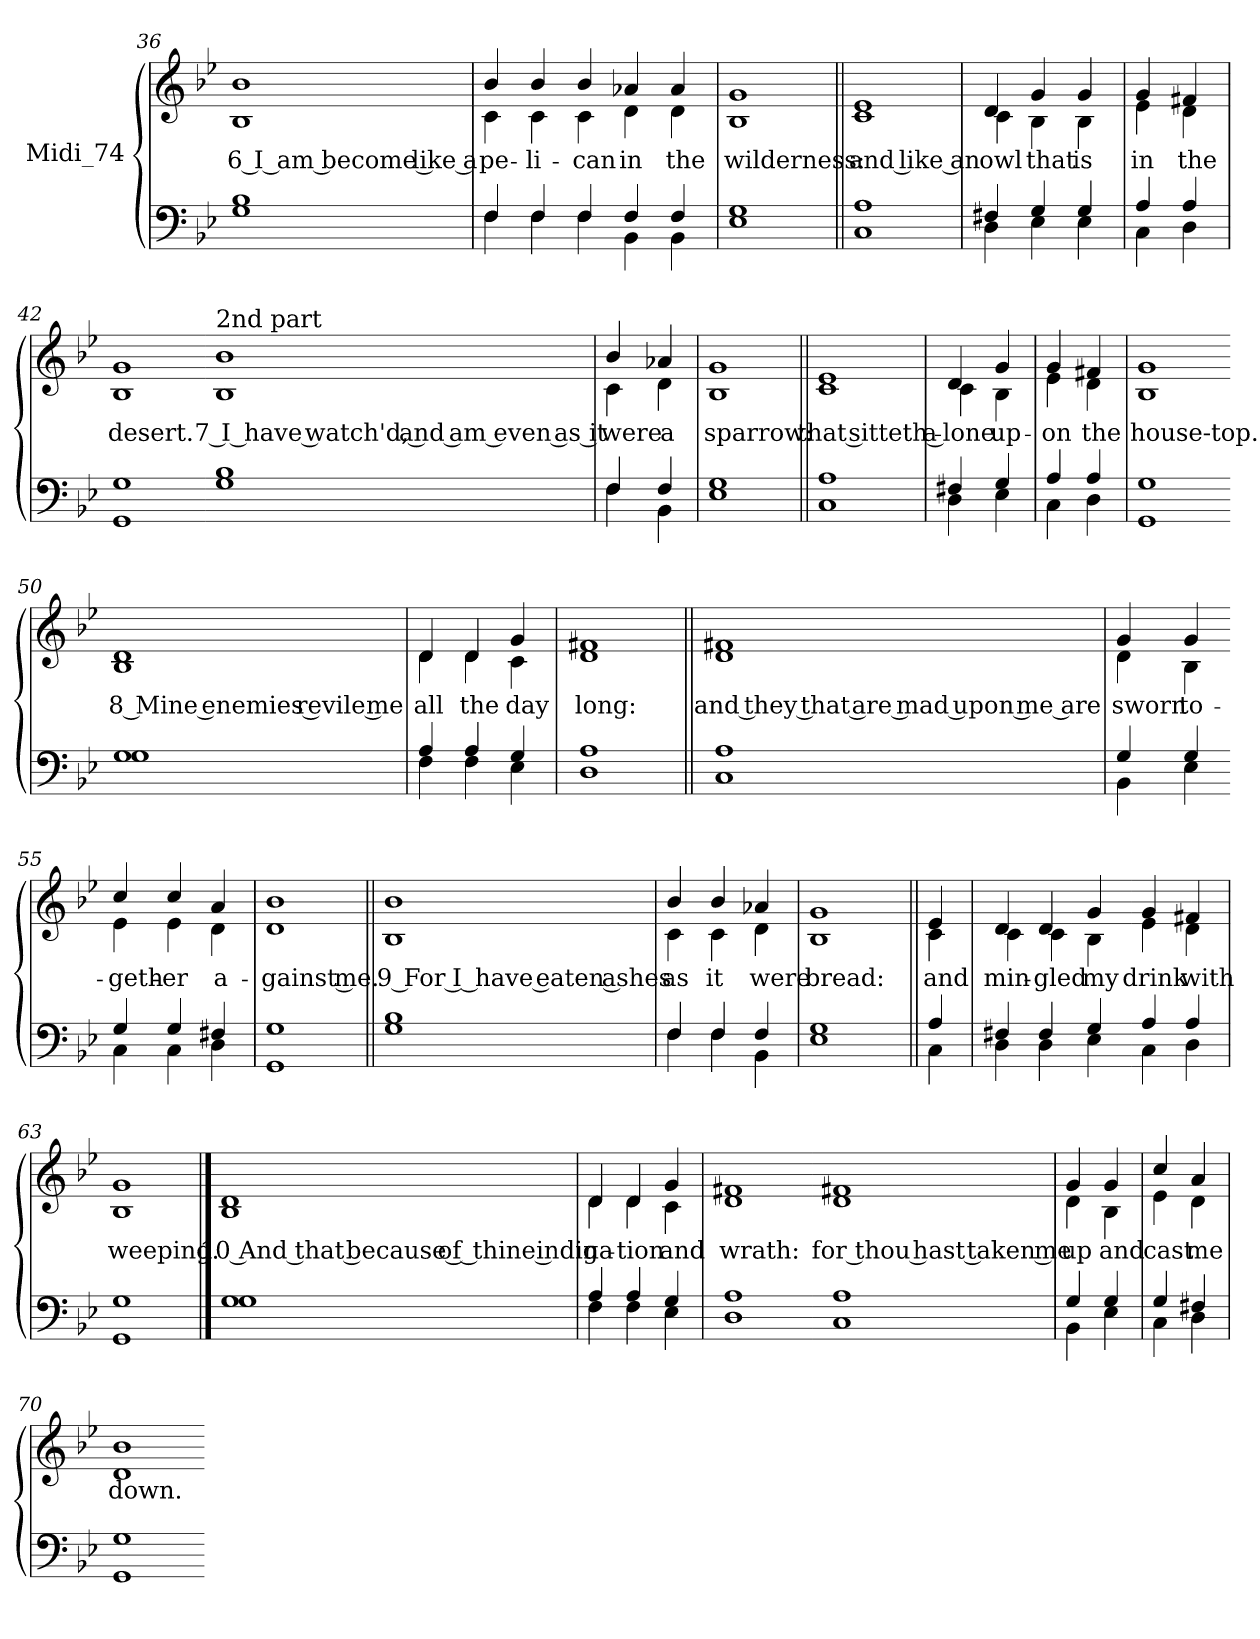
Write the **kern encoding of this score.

**kern	**kern	**text
*part2	*part1	*part1
*staff2	*staff1	*staff1
*I"Midi_74	*I"Midi_74	*
!!LO:LB:g=z
*clefF4	*clefG2	*
*k[b-e-]	*k[b-e-]	*
*B-:	*B-:	*
=36	=36	=36
*^	*	*
!	!	!	!LO:LY:b
*	*	*^	*
1B-	1G	1b-	1B-	6 I am become like a
=37	=37	=37	=37	=37
!	!	!	!	!LO:LY:b
4F	4F	4b-	4c	pe-
!	!	!	!	!LO:LY:b
4F	4F	4b-	4c	-li-
!	!	!	!	!LO:LY:b
4F	4F	4b-	4c	-can
!	!	!	!	!LO:LY:b
4F	4BB-	4a-X	4d	in
!	!	!	!	!LO:LY:b
4F	4BB-	4a-	4d	the
=38	=38	=38	=38	=38
!	!	!	!	!LO:LY:b
1G	1E-	1g	1B-	wilderness:
=39||	=39||	=39||	=39||	=39||
!	!	!	!	!LO:LY:b
1A	1C	1e-	1c	and like an
=40	=40	=40	=40	=40
!	!	!	!	!LO:LY:b
4F#X	4D	4d	4c	owl
!	!	!	!	!LO:LY:b
4G	4E-	4g	4B-	that
!	!	!	!	!LO:LY:b
4G	4E-	4g	4B-	is
=41	=41	=41	=41	=41
!	!	!	!	!LO:LY:b
4A	4C	4g	4e-	in
!	!	!	!	!LO:LY:b
4A	4D	4f#X	4d	the
=42	=42	=42	=42	=42
!	!	!	!	!LO:LY:b
1G	1GG	1g	1B-	desert.
!!LO:LB:g=z	!!
=43-	=43-	=43-	=43-	=43-
!	!	!LO:TX:a:t=2nd part	!	!
!	!	!	!	!LO:LY:b
1B-	1G	1b-	1B-	7 I have watch'd, and am even as it
=44	=44	=44	=44	=44
!	!	!	!	!LO:LY:b
4F	4F	4b-	4c	were
!	!	!	!	!LO:LY:b
4F	4BB-	4a-X	4d	a
=45	=45	=45	=45	=45
!	!	!	!	!LO:LY:b
1G	1E-	1g	1B-	sparrow:
=46||	=46||	=46||	=46||	=46||
!	!	!	!	!LO:LY:b
1A	1C	1e-	1c	that sitteth a-
=47	=47	=47	=47	=47
!	!	!	!	!LO:LY:b
4F#X	4D	4d	4c	-lone
!	!	!	!	!LO:LY:b
4G	4E-	4g	4B-	up-
=48	=48	=48	=48	=48
!	!	!	!	!LO:LY:b
4A	4C	4g	4e-	-on
!	!	!	!	!LO:LY:b
4A	4D	4f#X	4d	the
=49	=49	=49	=49	=49
!	!	!	!	!LO:LY:b
1G	1GG	1g	1B-	house-top.
!!LO:LB:g=z	!!
=50-	=50-	=50-	=50-	=50-
!	!	!	!	!LO:LY:b
1G	1G	1d	1B-	8 Mine enemies revile me
=51	=51	=51	=51	=51
!	!	!	!	!LO:LY:b
4A	4F	4d	4d	all
!	!	!	!	!LO:LY:b
4A	4F	4d	4d	the
!	!	!	!	!LO:LY:b
4G	4E-	4g	4c	day
=52	=52	=52	=52	=52
!	!	!	!	!LO:LY:b
1A	1D	1f#X	1d	long:
=53||	=53||	=53||	=53||	=53||
!	!	!	!	!LO:LY:b
1A	1C	1f#X	1d	and they that are mad upon me are
=54	=54	=54	=54	=54
!	!	!	!	!LO:LY:b
4G	4BB-	4g	4d	sworn
!	!	!	!	!LO:LY:b
4G	4E-	4g	4B-	to-
!!LO:LB:g=z	!!
=55-	=55-	=55-	=55-	=55-
!	!	!	!	!LO:LY:b
4G	4C	4cc	4e-	-geth-
!	!	!	!	!LO:LY:b
4G	4C	4cc	4e-	-er
!	!	!	!	!LO:LY:b
4F#X	4D	4a	4d	a-
=56	=56	=56	=56	=56
!	!	!	!	!LO:LY:b
1G	1GG	1b-	1d	-gainst me.
=57||	=57||	=57||	=57||	=57||
!	!	!	!	!LO:LY:b
1B-	1G	1b-	1B-	9 For I have eaten ashes
=58	=58	=58	=58	=58
!	!	!	!	!LO:LY:b
4F	4F	4b-	4c	as
!	!	!	!	!LO:LY:b
4F	4F	4b-	4c	it
!	!	!	!	!LO:LY:b
4F	4BB-	4a-X	4d	were
=59	=59	=59	=59	=59
!	!	!	!	!LO:LY:b
1G	1E-	1g	1B-	bread:
=60||	=60||	=60||	=60||	=60||
!	!	!	!	!LO:LY:b
4A	4C	4e-	4c	and
=61	=61	=61	=61	=61
!	!	!	!	!LO:LY:b
4F#X	4D	4d	4c	min-
!	!	!	!	!LO:LY:b
4F#	4D	4d	4c	-gled
!	!	!	!	!LO:LY:b
4G	4E-	4g	4B-	my
!!LO:LB:g=z	!!
=62-	=62-	=62-	=62-	=62-
!	!	!	!	!LO:LY:b
4A	4C	4g	4e-	drink
!	!	!	!	!LO:LY:b
4A	4D	4f#X	4d	with
=63	=63	=63	=63	=63
!	!	!	!	!LO:LY:b
1G	1GG	1g	1B-	weeping.
==64	==64	==64	==64	==64
!	!	!	!	!LO:LY:b
1G	1G	1d	1B-	10 And that because of thine indig-
=65	=65	=65	=65	=65
!	!	!	!	!LO:LY:b
4A	4F	4d	4d	-na-
!	!	!	!	!LO:LY:b
4A	4F	4d	4d	-tion
!	!	!	!	!LO:LY:b
4G	4E-	4g	4c	and
=66	=66	=66	=66	=66
!	!	!	!	!LO:LY:b
1A	1D	1f#X	1d	wrath:
!!LO:LB:g=z	!!
=67-	=67-	=67-	=67-	=67-
!	!	!	!	!LO:LY:b
1A	1C	1f#X	1d	for thou hast taken me
=68	=68	=68	=68	=68
!	!	!	!	!LO:LY:b
4G	4BB-	4g	4d	up
!	!	!	!	!LO:LY:b
4G	4E-	4g	4B-	and
=69	=69	=69	=69	=69
!	!	!	!	!LO:LY:b
4G	4C	4cc	4e-	cast
!	!	!	!	!LO:LY:b
4F#X	4D	4a	4d	me
=70	=70	=70	=70	=70
!	!	!	!	!LO:LY:b
1G	1GG	1b-	1d	down.
*v	*v	*	*	*
*	*v	*v	*
=-	=-	=-
*-	*-	*-
